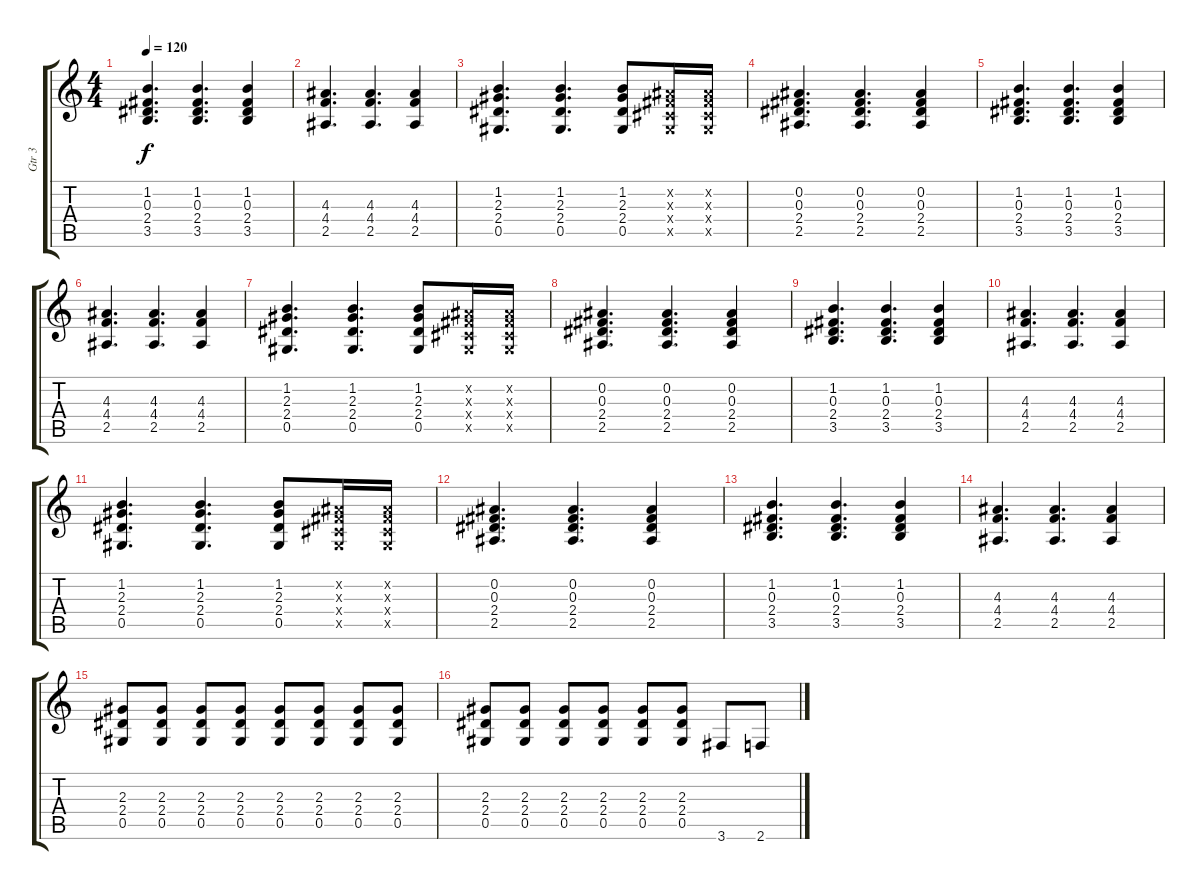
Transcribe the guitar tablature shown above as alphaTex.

\track ("Gtr 3" "Gtr 3") {instrument acousticguitarsteel}
\staff {score tabs}
\tuning (Eb4 Bb3 Gb3 Db3 Ab2 Eb2) {hide}
\ts (4 4)
\tempo 120
\clef g2
\ks c
(1.2 0.3 2.4 3.5).4{d dy f} (1.2 0.3 2.4 3.5).4{d} (1.2 0.3 2.4 3.5).4 |
(4.3 4.4 2.5).4{d} (4.3 4.4 2.5).4{d} (4.3 4.4 2.5).4 |
(1.2 2.3 2.4 0.5).4{d} (1.2 2.3 2.4 0.5).4{d} (1.2 2.3 2.4 0.5).8 (0.2{x} 0.3{x} 0.4{x} 0.5{x}).16 (0.2{x} 0.3{x} 0.4{x} 0.5{x}).16 |
(0.2 0.3 2.4 2.5).4{d} (0.2 0.3 2.4 2.5).4{d} (0.2 0.3 2.4 2.5).4 |
(1.2 0.3 2.4 3.5).4{d} (1.2 0.3 2.4 3.5).4{d} (1.2 0.3 2.4 3.5).4 |
(4.3 4.4 2.5).4{d} (4.3 4.4 2.5).4{d} (4.3 4.4 2.5).4 |
(1.2 2.3 2.4 0.5).4{d} (1.2 2.3 2.4 0.5).4{d} (1.2 2.3 2.4 0.5).8 (0.2{x} 0.3{x} 0.4{x} 0.5{x}).16 (0.2{x} 0.3{x} 0.4{x} 0.5{x}).16 |
(0.2 0.3 2.4 2.5).4{d} (0.2 0.3 2.4 2.5).4{d} (0.2 0.3 2.4 2.5).4 |
(1.2 0.3 2.4 3.5).4{d} (1.2 0.3 2.4 3.5).4{d} (1.2 0.3 2.4 3.5).4 |
(4.3 4.4 2.5).4{d} (4.3 4.4 2.5).4{d} (4.3 4.4 2.5).4 |
(1.2 2.3 2.4 0.5).4{d} (1.2 2.3 2.4 0.5).4{d} (1.2 2.3 2.4 0.5).8 (0.2{x} 0.3{x} 0.4{x} 0.5{x}).16 (0.2{x} 0.3{x} 0.4{x} 0.5{x}).16 |
(0.2 0.3 2.4 2.5).4{d} (0.2 0.3 2.4 2.5).4{d} (0.2 0.3 2.4 2.5).4 |
(1.2 0.3 2.4 3.5).4{d} (1.2 0.3 2.4 3.5).4{d} (1.2 0.3 2.4 3.5).4 |
(4.3 4.4 2.5).4{d} (4.3 4.4 2.5).4{d} (4.3 4.4 2.5).4 |
(2.3 2.4 0.5).8 (2.3 2.4 0.5).8 (2.3 2.4 0.5).8 (2.3 2.4 0.5).8 (2.3 2.4 0.5).8 (2.3 2.4 0.5).8 (2.3 2.4 0.5).8 (2.3 2.4 0.5).8 |
(2.3 2.4 0.5).8 (2.3 2.4 0.5).8 (2.3 2.4 0.5).8 (2.3 2.4 0.5).8 (2.3 2.4 0.5).8 (2.3 2.4 0.5).8 3.6.8 2.6.8
